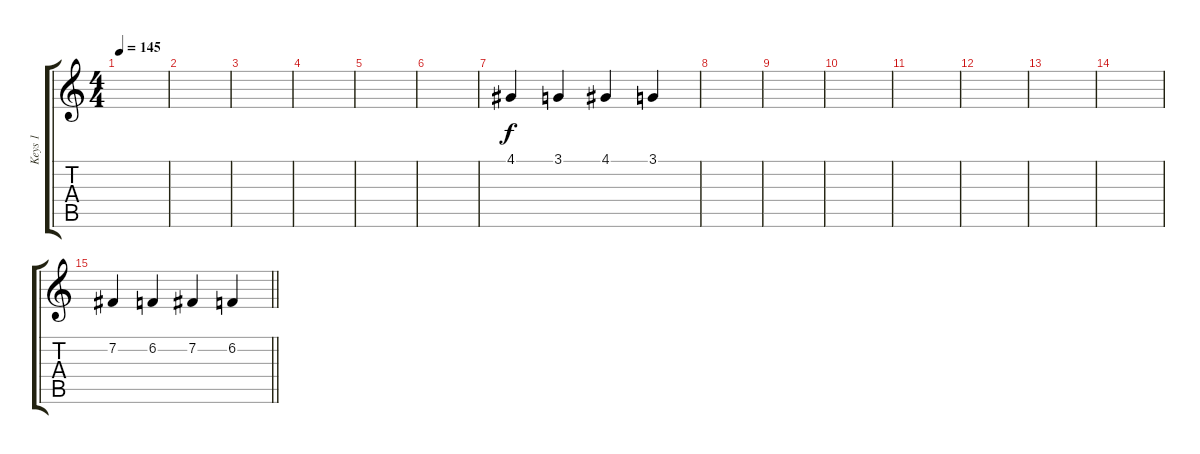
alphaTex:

\track ("Keys 1" "Keys 1") {instrument stringensemble1}
\staff {score tabs}
\tuning (E4 B3 G3 D3 A2 E2) {hide}
\ts (4 4)
\tempo 145
\clef g2
\ks c
|
|
|
|
|
|
4.1.4{instrument lead5charang} 3.1.4 4.1.4 3.1.4 |
|
|
|
|
|
|
|
\barLineRight lightlight
7.2.4 6.2.4 7.2.4 6.2.4
